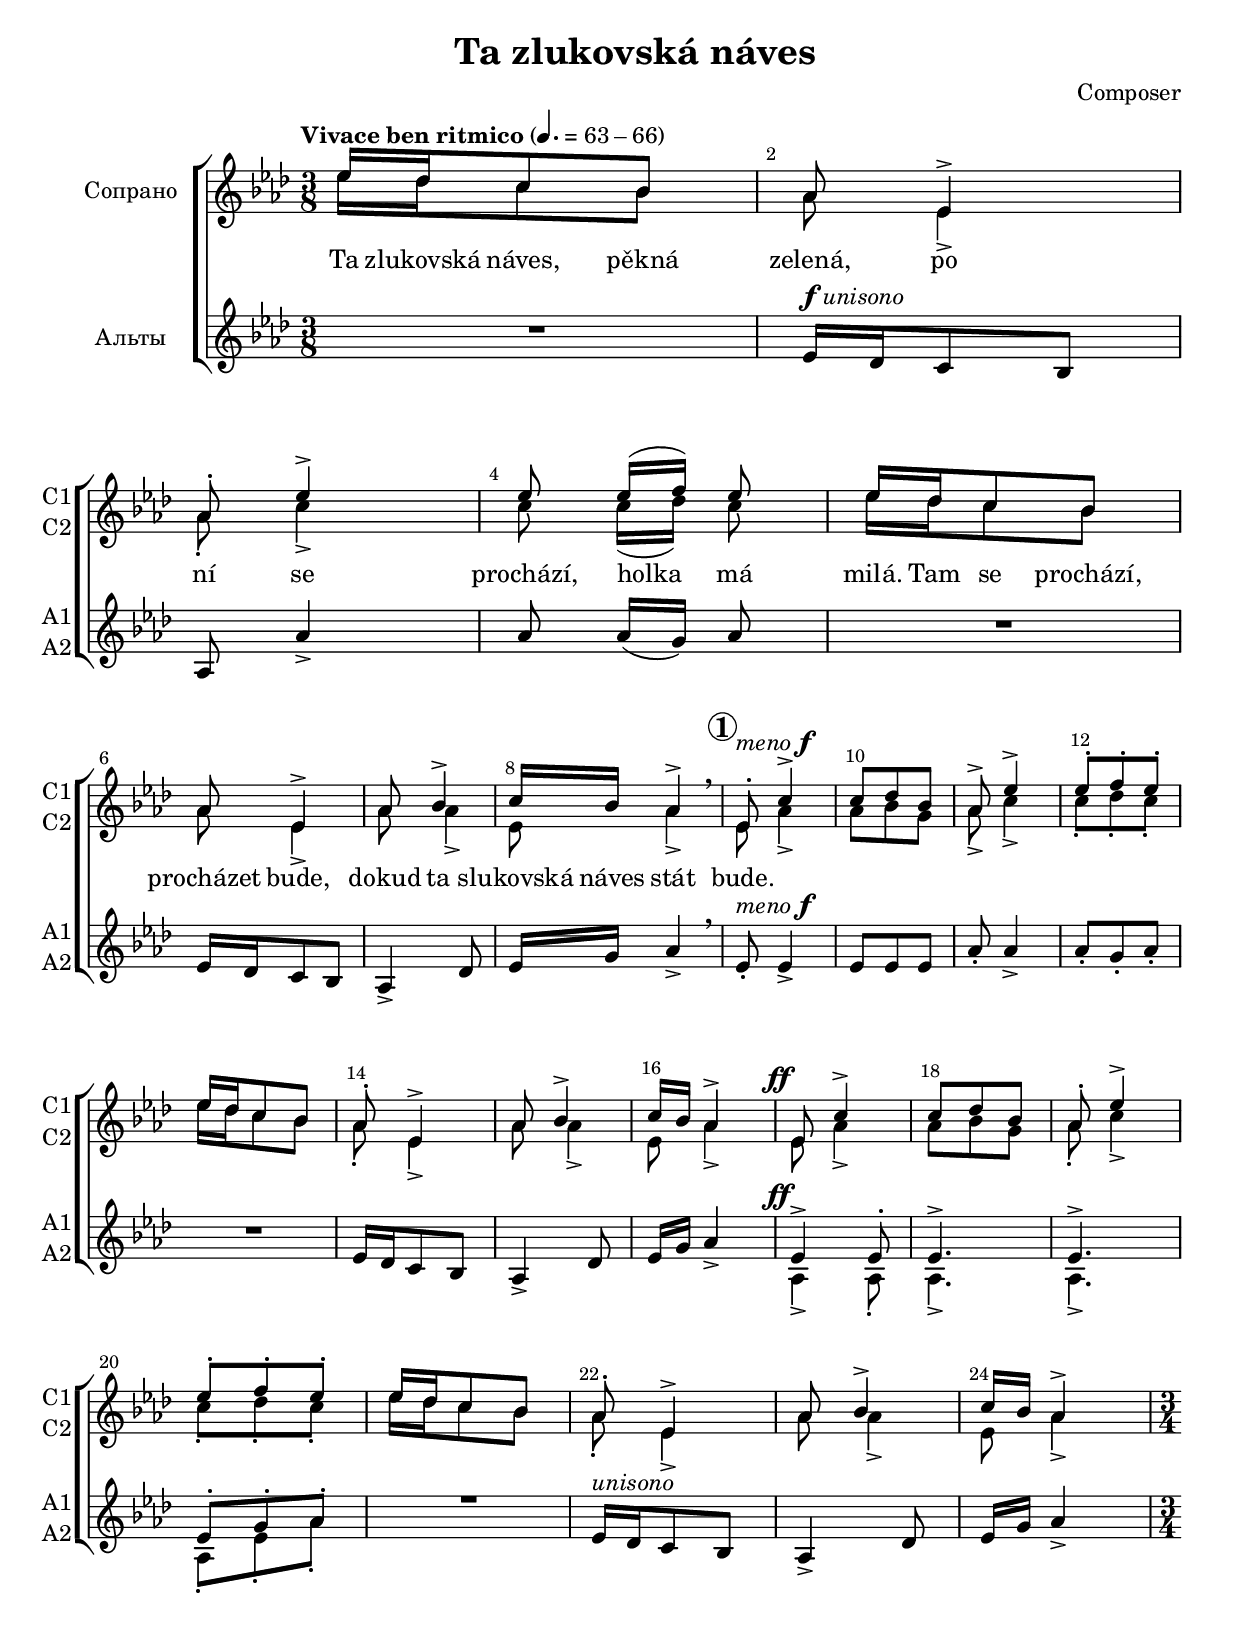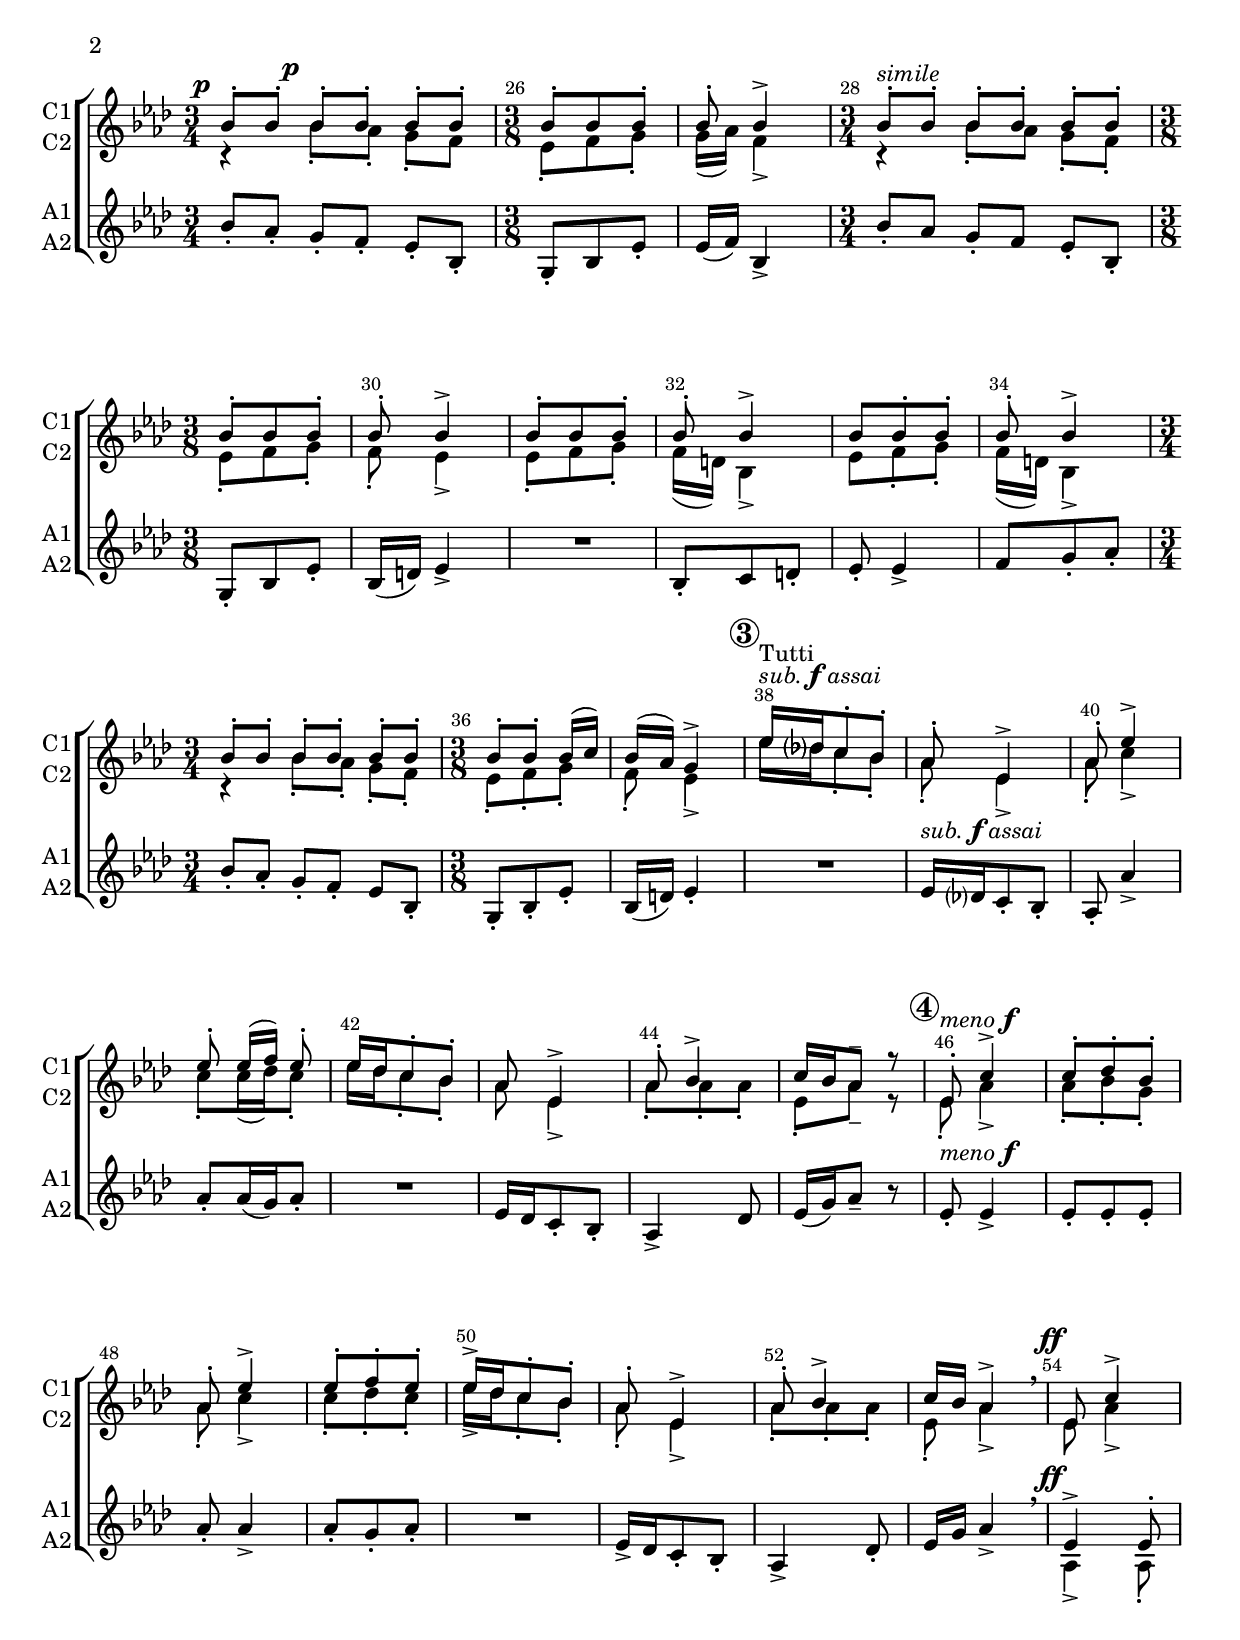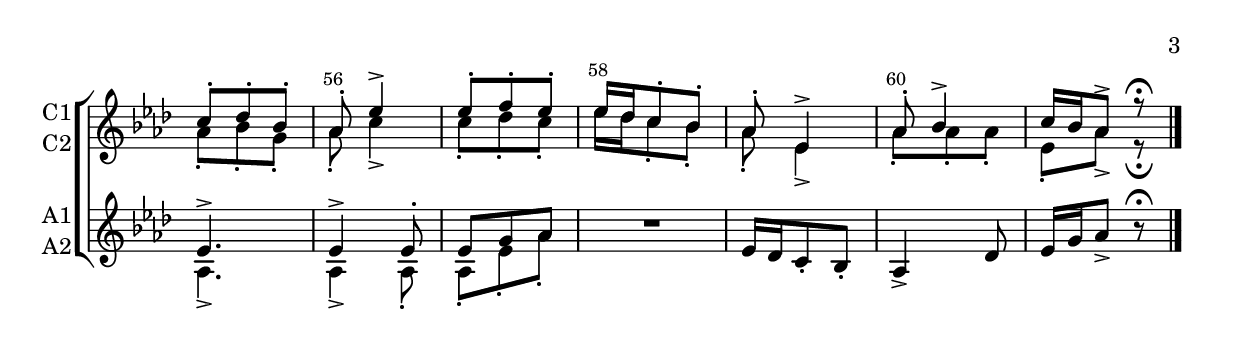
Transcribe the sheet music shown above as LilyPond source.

\version "2.24.0"

% закомментируйте строку ниже, чтобы получался pdf с навигацией
%#(ly:set-option 'point-and-click #f)
#(ly:set-option 'midi-extension "mid")
#(ly:set-option 'embed-source-code #t) % внедряем исходник как аттач к pdf
#(set-default-paper-size "a4")
%#(set-global-staff-size 18)

\header {
  title = "Ta zlukovská náves"
  composer = "Composer"
  % Удалить строку версии LilyPond 
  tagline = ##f
}


abr = { \break }
%abr = \tag #'BR { \break }
%abr = {}

pbr = { \pageBreak }
%pbr = {}

breathes = { \once \override BreathingSign.text = \markup { \musicglyph #"scripts.tickmark" } \breathe }

bort = {  % Динамика: вместо f, p пишем по-русски гр., т. и т.д.
  \override DynamicText.stencil = #(lambda (grob)(
                                                   grob-interpret-markup grob (                         
                                                                                let (( dyntxt (ly:grob-property grob 'text ) )  )
                                                                                ( set! dyntxt (cond
                                                                                               (( equal? dyntxt "ff" ) "оч. гр." ) 
                                                                                               (( equal? dyntxt "f" ) "гр." )
                                                                                               (( equal? dyntxt "mf" ) "ум." )
                                                                                               (( equal? dyntxt "mp" ) "ум." )
                                                                                               (( equal? dyntxt "p" ) "т." )
                                                                                               )) #{ \markup \normal-text \italic $dyntxt #} )
                                                   )) }


melon = { \set melismaBusyProperties = #'() }
meloff = { \unset melismaBusyProperties }
solo = ^\markup\italic"Соло"
tutti =  ^\markup\italic"tutti"

co = \cadenzaOn
cof = \cadenzaOff
cb = { \cadenzaOff \bar "||" }
cbr = { \bar "" }
cbar = { \cadenzaOff \bar "|" \cadenzaOn }
stemOff = { \hide Staff.Stem }
nat = { \once \hide Accidental }
%stemOn = { \unHideNotes Staff.Stem }

% alternative breathe
breathes = { \once \override BreathingSign.text = \markup { \musicglyph #"scripts.tickmark" } \breathe }

% alternative partial - for repeats
partiall = { \set Timing.measurePosition = #(ly:make-moment -1/4) }

% compress multi-measure rests
multirests = { \override MultiMeasureRest.expand-limit = #1 \set Score.skipBars = ##t }

% mark with numbers in squares and circles
squaremarks = {  \set Score.rehearsalMarkFormatter = #format-mark-box-numbers }
circlemarks = { \set Score.rehearsalMarkFormatter = #format-mark-circle-numbers }

% move dynamics a bit left (to be not up/under the note, but before)
placeDynamicsLeft = { \override DynamicText.X-offset = #-2.5 }

%make visible number of every 2-nd bar
secondbar = {
  \override Score.BarNumber.break-visibility = #end-of-line-invisible
  \override Score.BarNumber.X-offset = #1
  \override Score.BarNumber.self-alignment-X = #LEFT
  \set Score.barNumberVisibility = #(every-nth-bar-number-visible 2)
}

global = {
  \numericTimeSignature
  \secondbar
  \multirests
  \placeDynamicsLeft
  \circlemarks
  
  \key as \major
  \time 3/8
}

sopvoice = \relative c'' {
  \global
  \dynamicUp
%  \autoBeamOff
  \tempo "Vivace ben ritmico" 4.=63-66
  es16 des c8 bes |
  as es4-> |
  as8-. es'4-> |
  es8 es16[( f]) es8 |
  es16 des c8 bes | \abr
  
  as8 es4-> |
  as8 bes4-> |
  c16 bes as4-> \breathe |
  es8-.^\markup\italic {meno \dynamic f} c'4-> |
  c8 des bes |
  as-> es'4-> |
  es8-. f-. es-. | \abr
  
  es16 des c8 bes |
  as-. es4-> |
  as8 bes4-> |
  c16 bes as4-> |
  es8\ff c'4-> |
  c8 des bes |
  as-. es'4-> | \abr
  
  es8-. f-. es-. |
  es16 des c8 bes |
  as-. es4-> |
  as8 bes4-> |
  c16 bes as4-> | \abr
  
  %page 2
  \time 3/4
  bes8\p-.[ bes-.] bes-.[ bes-.] bes-. bes-.
  \time 3/8
  bes-. bes bes-. |
  bes-. bes4-> |
  \time 3/4 bes8-.^\markup\italic"simile"[ bes-.] bes-.[ bes-.] bes-. bes-. | \abr
  
  \time 3/8 bes-. bes bes-. |
  bes-. bes4-> |
  bes8-. bes bes-. |
  bes-. bes4-> |
  bes8 bes-. bes-. |
  bes-. bes4-> | \abr
  
  \time 3/4
  bes8-.[ bes-.] bes-.[ bes-.] bes-. bes-. |
  \time 3/8
  bes8-. bes-. bes16[( c]) |
  bes[( as]) g4-> |
  \mark 3
  es'16^\markup{\italic sub. \dynamic f \italic assai}^\markup"Tutti"des? c8-. bes-. |
  as-. es4-> |
  as8-. es'4-> | \abr
  
  %page 3
  es8-. es16[( f]) es8-. |
  es16 des c8-. bes-. |
  as8 es4-> |
  as8-. bes4-> |
  c16 bes as8-- r |
  \mark 4 es8-.^\markup{\italic meno \dynamic f} c'4-> |
  c8-. des-. bes-. | \abr
  
  as-. es'4-> |
  es8-. f-. es-. |
  es16-> des c8-. bes-. |
  as-. es4-> |
  as8-. bes4-> |
  c16 bes as4-> \breathe |
  es8\ff c'4-> | \abr
  
  c8-. des-. bes-. |
  as-. es'4-> |
  es8-. f-. es-. |
  es16 des c8-. bes-. |
  as-. es4-> |
  as8-. bes4-> |
  c16 bes as8-> r8\fermata \bar "|."
  
  
}


altvoice = \relative c'' {
  \global
  \dynamicUp
%  \autoBeamOff
  es16 des c8 bes |
  as es4-> |
  as8-. c4-> |
  c8 c16[( des]) c8 |
  es16 des c8 bes | \abr
  
   as8 es4-> |
  as8 as4-> |
  es8 as4-> |
  es8 as4-> |
  as8 bes g |
  as-> c4-> |
  c8-. des-. c-. | \abr
  
  es16 des c8 bes |
  as-. es4-> |
  as8 as4-> |
  es8 as4-> |
  es8 as4-> |
  as8 bes g |
  as-. c4-> | \abr
  
  c8-. des-. c-. |
  es16 des c8 bes |
  as-. es4-> |
  as8 as4-> |
  es8 as4-> | \abr
  
  %page 2
  r4 bes8-.\p[ as-.] g-. f |
  es-. f g-. |
  g16[( as]) f4-> |
  r4 bes8-.[ as] g-. f-. |
  
  es8-. f g-. |
  f-. es4-> |
  es8-. f g-. |
  f16[( d]) bes4-> |
  es8 f-. g-. |
  f16[( d]) bes4-> |
  
  r4 bes'8-.[ as-.] g-. f-. |
  es-. f-. g-. |
  f-. es4-> |
  es'16 des? c8-. bes-. |
  as-. es4-> |
  as8-. c4->
  
  %page 3
  c8-. c16( des]) c8-. |
  es16 des c8-. bes-. |
  as es4-> |
  as8-. as-. as-. |
  es-. as8-- r8 |
  es8-. as4-> |
  as8-. bes-. g-. |
  
  as-. c4-> |
  c8-. des-. c-. |
  es16-> des c8-. bes-. |
  as-. es4-> |
  as8-. as-. as-. |
  es-. as4-> |
  es8 as4-> |
  
  as8-. bes-. g-. |
  as-. c4-> |
  c8-. des-. c-. |
  es16 des c8-. bes-. |
  as-. es4-> |
  as8-. as-. as-. |
  es-. as-> r8\fermata
  
}


tenorvoice = \relative c' {
  \global
  \dynamicUp
%  \autoBeamOff
  \oneVoice R4.
  es16^\markup{\dynamic f \italic unisono} des c8 bes |
  as8 as'4-> |
  as8 as16[( g]) as8 |
  R4. |
  
  es16 des c8 bes |
  as4-> des8 |
  es16 g as4-> \breathe \mark 1|
  es8-.^\markup{\italic meno \dynamic f} es4-> |
  es8 es es |
  as8-. as4-> |
  as8-. g-. as-. |
  
  R4. |
  es16 des c8 bes |
  as4-> des8 |
  es16 g as4-> |
  \voiceOne es4\ff-> es8-. |
  es4.-> |
  es-> |
  
  es8-. g-. as-. |
  R4. |
  \oneVoice es16^\markup\italic"unisono" des c8 bes |
  as4-> des8 |
  es16 g as4->
  
  %page 2
  bes8-.[ as-.] g-.[ f-.] es-. bes-. |
  g-. bes es-. |
  es16[( f]) bes,4-> |
  bes'8-.[ as] g-.[ f] es-. bes-. |
  
  g8-. bes es-. |
  bes16[( d]) es4-> |
  R4. |
  bes8-. c d-. |
  es-. es4-> |
  f8 g-. as-. |
  
  bes8-.[ as-.] g-.[ f-.] es bes-. |
  g8-. bes-. es-. |
  bes16[( d]) es4-. |
  R4.
  es16^\markup{\italic sub. \dynamic f \italic assai} des? c8-. bes-. |
  as-. as'4-> |
  
  % page 3
  as8-. as16( g) as8-. |
  R4. |
  es16 des c8-. bes-. |
  as4-> des8 |
  es16( g) as8-- r |
  es8-.^\markup{\italic meno \dynamic f} es4-> |
  es8-. es-. es-. |
  
  as-. as4-> |
  as8-. g-. as-. |
  R4. |
  es16-> des c8-. bes-. |
  as4-> des8-. |
  es16 g as4-> \breathe |
  \voiceOne es4->\ff es8-. |
  es4.-> |
  es4-> es8-. |
  es g as |
  \oneVoice 
  R4. |
  es16 des c8-. bes-. |
  as4-> des8 |
  es16 g as8-> r8\fermata
}


bassvoice = \relative c' {
  \global
%  \dynamicUp
%  \autoBeamOff
  s4.*16
  as4-> as8-. |
  as4.-> as-> |
  as8-. es'-. as-.
  s4.*4
  
  s4.*19
  
  s4.*13
  as,4-> as8-.
  as4.-> |
  as4-> as8-. |
  as-. es'-. as-. |
  s4.*4
}

lyricscore = \lyricmode {
  Ta zlukovská náves, pěkná zelená,
po ní se prochází, holka má milá.
Tam se prochází, procházet bude,
dokud ta slukovská náves stát bude.
}


\bookpart {
  \paper {
    top-margin = 15
    left-margin = 15
    right-margin = 10
    bottom-margin = 15
    indent = 20
    ragged-bottom = ##f
    %  system-separator-markup = \slashSeparator
    
  }
  \score {
    %  \transpose c bes {
    %  \removeWithTag #'BR
    \new ChoirStaff <<
      \new Staff = "upstaff" \with {
        instrumentName = "Сопрано"
        shortInstrumentName = \markup { \right-column { "С1" "С2"  } }
        midiInstrument = "voice oohs"
        %        \RemoveEmptyStaves
      } <<
        \new Voice = "soprano" { \voiceOne \sopvoice }
        \new Voice  = "alto" { \voiceTwo \altvoice }
      >> 
      
      \new Lyrics \lyricsto "soprano" { \lyricscore }
      % alternative lyrics above up staff
      %\new Lyrics \with {alignAboveContext = "upstaff"} \lyricsto "soprano" \lyricst
      
      \new Staff = "downstaff" \with {
        instrumentName = "Альты"
        shortInstrumentName = \markup { \right-column { "А1" "А2" } }
        midiInstrument = "voice oohs"
      } <<
        \new Voice = "tenor" {  \tenorvoice }
        \new Voice = "bass" {  \voiceTwo \bassvoice }
      >>
    >>
    %  }  % transposeµ
    \layout {
      %    #(layout-set-staff-size 20)
      \context {
        \Score
      }
      \context {
        \Staff
        %        \RemoveEmptyStaves
        %        \RemoveAllEmptyStaves
      }
      %Metronome_mark_engraver
    }
    \midi {
      \tempo 4=90
    }
  }
}
